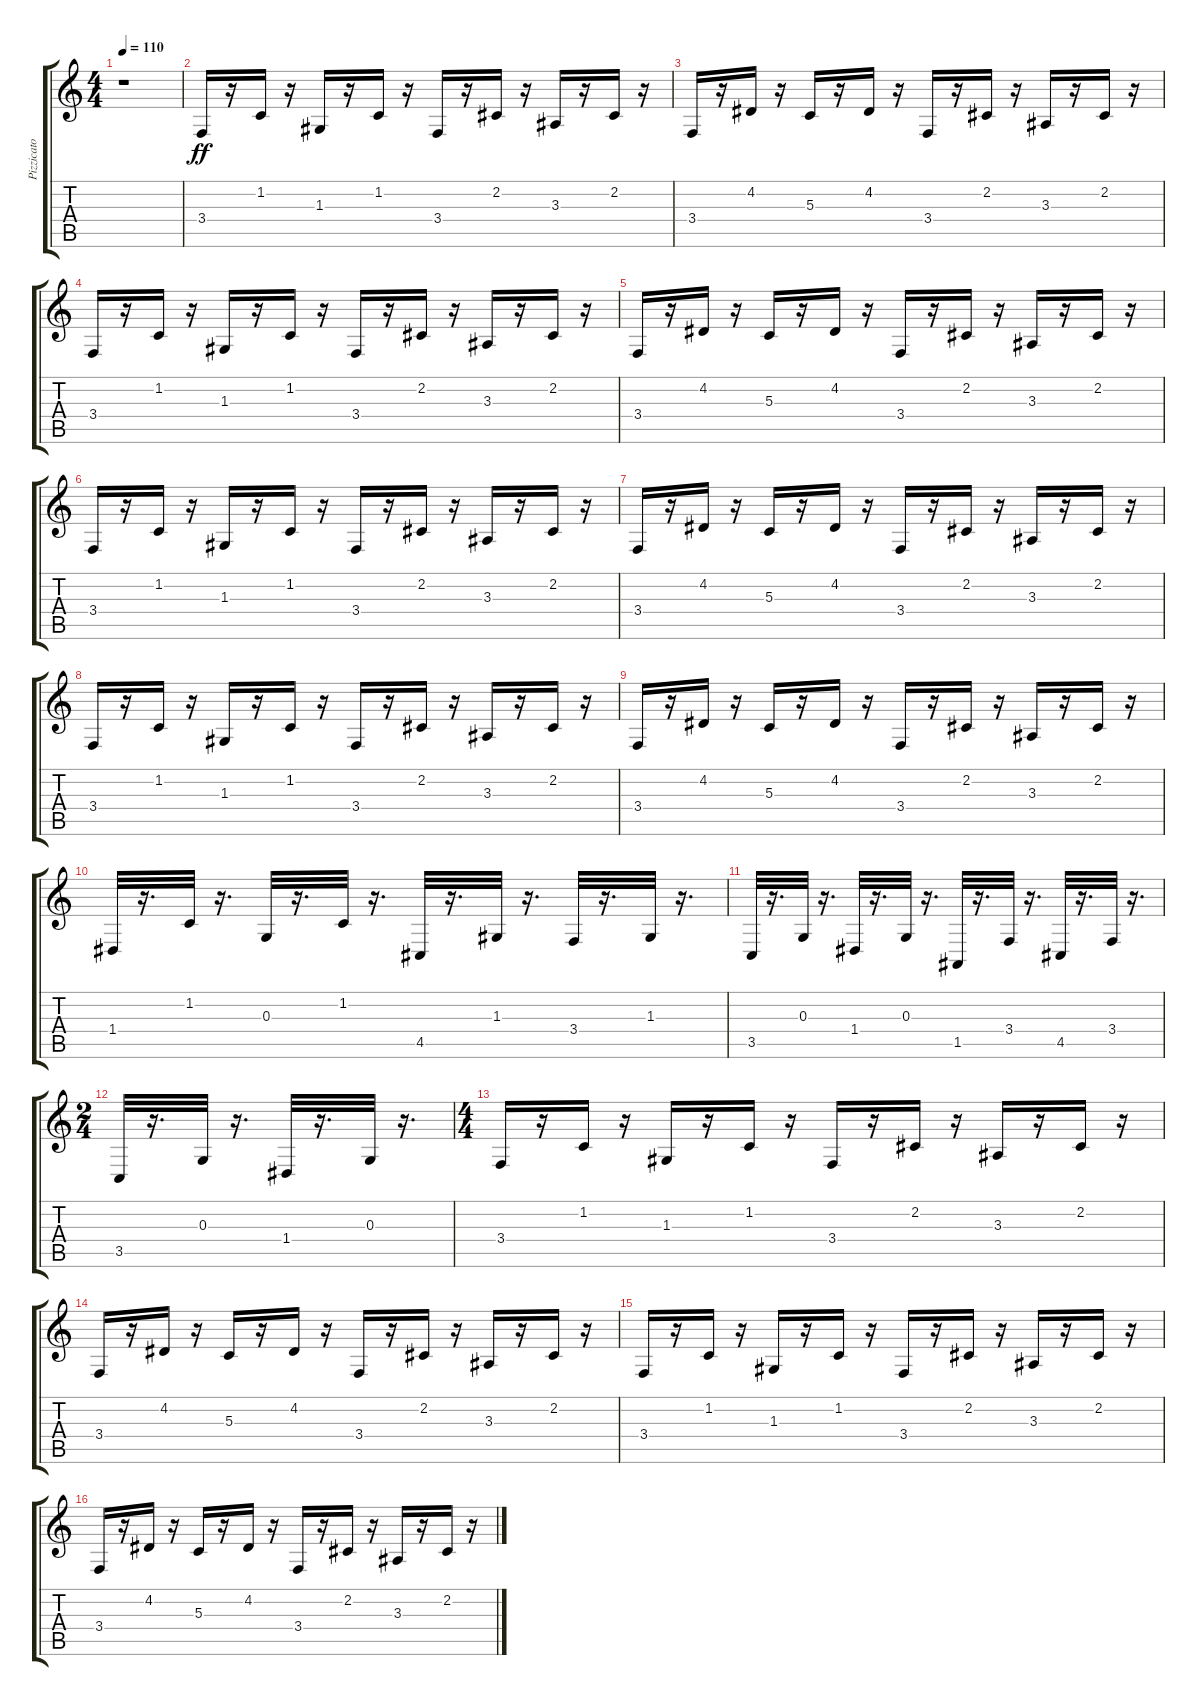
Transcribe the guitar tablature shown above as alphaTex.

\track ("Pizzicato           " "Pizzicato ") {instrument pizzicatostrings}
\staff {score tabs}
\tuning (E4 B3 G3 D3 A2 E2) {hide}
\ts (4 4)
\tempo 110
\clef g2
\ks c
r.1{dy ff} |
3.4.16 r.16 1.2.16 r.16 1.3.16 r.16 1.2.16 r.16 3.4.16 r.16 2.2.16 r.16 3.3.16 r.16 2.2.16 r.16 |
3.4.16 r.16 4.2.16 r.16 5.3.16 r.16 4.2.16 r.16 3.4.16 r.16 2.2.16 r.16 3.3.16 r.16 2.2.16 r.16 |
3.4.16 r.16 1.2.16 r.16 1.3.16 r.16 1.2.16 r.16 3.4.16 r.16 2.2.16 r.16 3.3.16 r.16 2.2.16 r.16 |
3.4.16 r.16 4.2.16 r.16 5.3.16 r.16 4.2.16 r.16 3.4.16 r.16 2.2.16 r.16 3.3.16 r.16 2.2.16 r.16 |
3.4.16 r.16 1.2.16 r.16 1.3.16 r.16 1.2.16 r.16 3.4.16 r.16 2.2.16 r.16 3.3.16 r.16 2.2.16 r.16 |
3.4.16 r.16 4.2.16 r.16 5.3.16 r.16 4.2.16 r.16 3.4.16 r.16 2.2.16 r.16 3.3.16 r.16 2.2.16 r.16 |
3.4.16 r.16 1.2.16 r.16 1.3.16 r.16 1.2.16 r.16 3.4.16 r.16 2.2.16 r.16 3.3.16 r.16 2.2.16 r.16 |
3.4.16 r.16 4.2.16 r.16 5.3.16 r.16 4.2.16 r.16 3.4.16 r.16 2.2.16 r.16 3.3.16 r.16 2.2.16 r.16 |
1.4.32 r.16{d} 1.2.32 r.16{d} 0.3.32 r.16{d} 1.2.32 r.16{d} 4.5.32 r.16{d} 1.3.32 r.16{d} 3.4.32 r.16{d} 1.3.32 r.16{d} |
3.5.32 r.16{d} 0.3.32 r.16{d} 1.4.32 r.16{d} 0.3.32 r.16{d} 1.5.32 r.16{d} 3.4.32 r.16{d} 4.5.32 r.16{d} 3.4.32 r.16{d} |
\ts (2 4)
3.5.32 r.16{d} 0.3.32 r.16{d} 1.4.32 r.16{d} 0.3.32 r.16{d} |
\ts (4 4)
3.4.16 r.16 1.2.16 r.16 1.3.16 r.16 1.2.16 r.16 3.4.16 r.16 2.2.16 r.16 3.3.16 r.16 2.2.16 r.16 |
3.4.16 r.16 4.2.16 r.16 5.3.16 r.16 4.2.16 r.16 3.4.16 r.16 2.2.16 r.16 3.3.16 r.16 2.2.16 r.16 |
3.4.16 r.16 1.2.16 r.16 1.3.16 r.16 1.2.16 r.16 3.4.16 r.16 2.2.16 r.16 3.3.16 r.16 2.2.16 r.16 |
3.4.16 r.16 4.2.16 r.16 5.3.16 r.16 4.2.16 r.16 3.4.16 r.16 2.2.16 r.16 3.3.16 r.16 2.2.16 r.16
